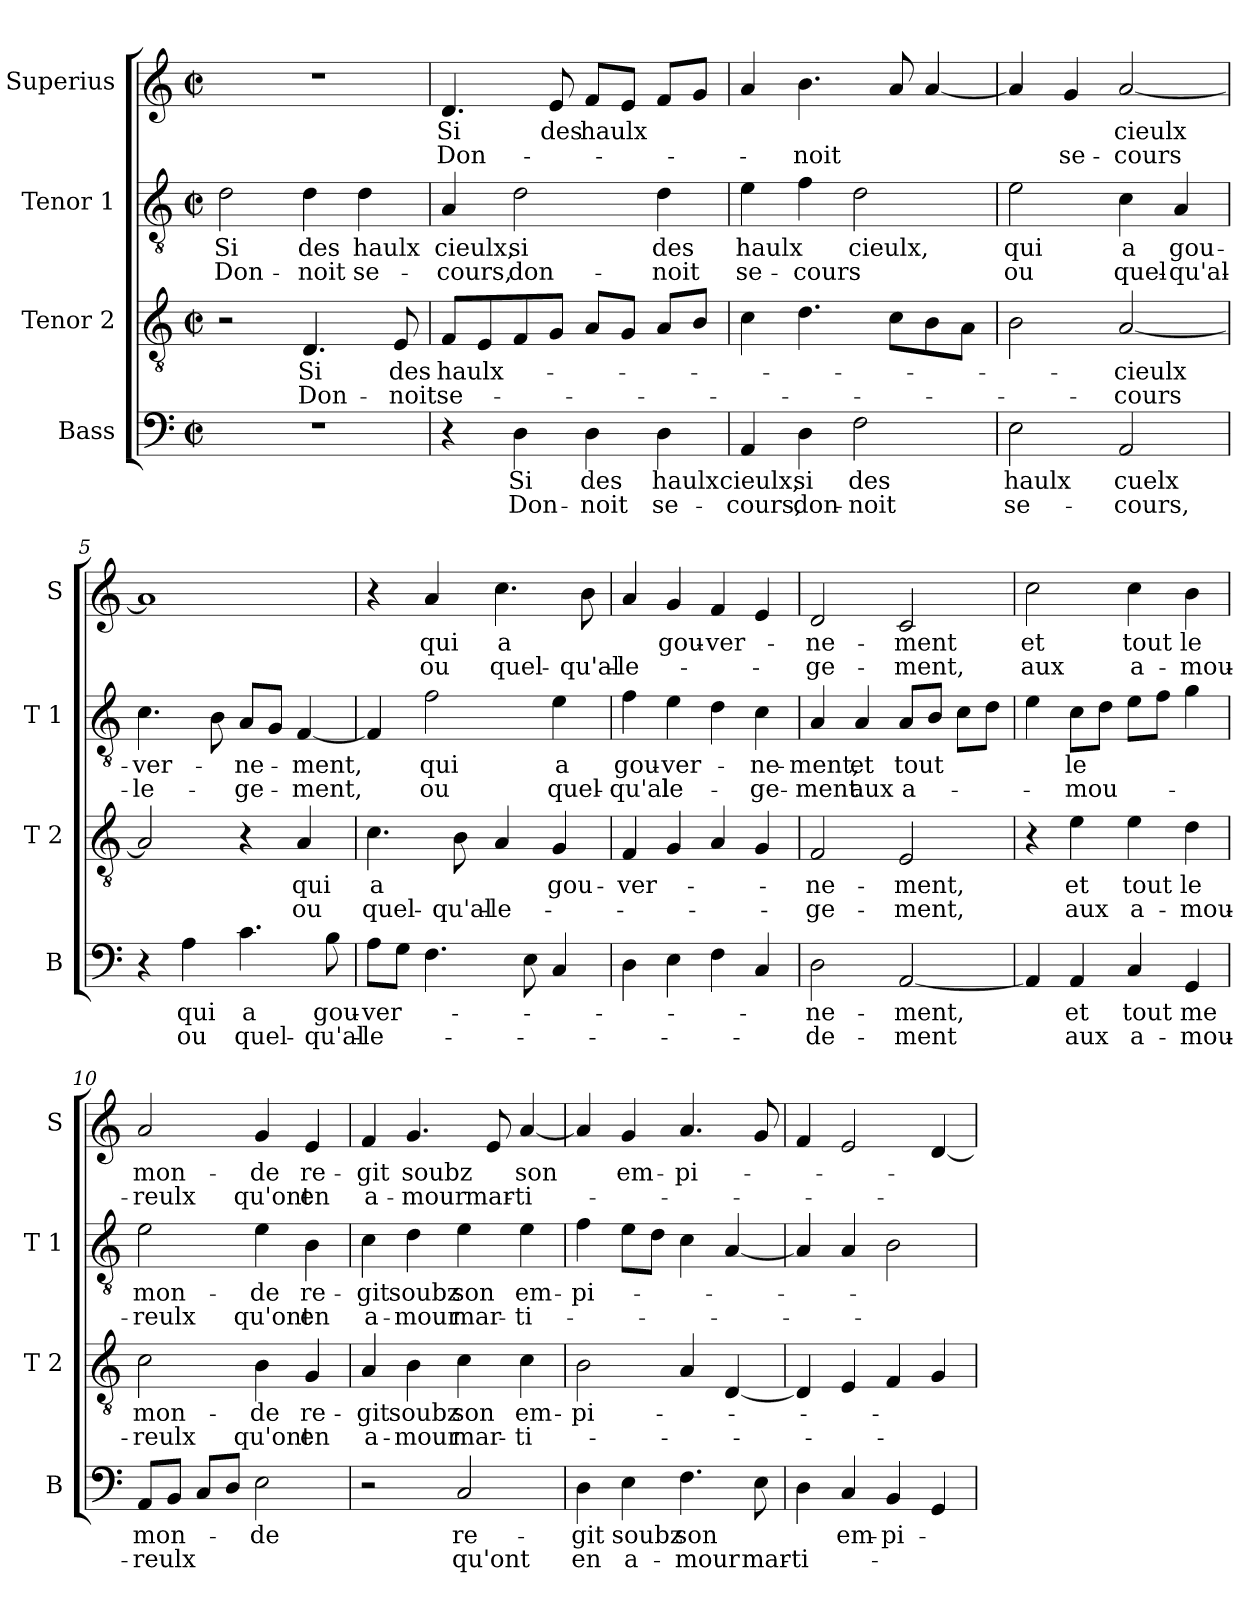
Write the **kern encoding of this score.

**kern	**text	**text	**kern	**text	**text	**kern	**text	**text	**kern	**text	**text
*part4	*part4	*part4	*part3	*part3	*part3	*part2	*part2	*part2	*part1	*part1	*part1
*staff4	*staff4	*staff4	*staff3	*staff3	*staff3	*staff2	*staff2	*staff2	*staff1	*staff1	*staff1
*I"Bass	*	*	*I"Tenor 2	*	*	*I"Tenor 1	*	*	*I"Superius	*	*
*I'B	*	*	*I'T 2	*	*	*I'T 1	*	*	*I'S	*	*
*clefF4	*	*	*clefGv2	*	*	*clefGv2	*	*	*clefG2	*	*
*k[]	*	*	*k[]	*	*	*k[]	*	*	*k[]	*	*
*C:	*	*	*C:	*	*	*C:	*	*	*C:	*	*
*M2/2	*	*	*M2/2	*	*	*M2/2	*	*	*M2/2	*	*
*met(c|)	*	*	*met(c|)	*	*	*met(c|)	*	*	*met(c|)	*	*
=1	=1	=1	=1	=1	=1	=1	=1	=1	=1	=1	=1
1r	.	.	2r	.	.	2d\	Si	Don-	1r	.	.
.	.	.	4.D/	Si	Don-	4d\	des	-noit	.	.	.
.	.	.	.	.	.	4d\	haulx	se-	.	.	.
.	.	.	8E/	des	-noit	.	.	.	.	.	.
=2	=2	=2	=2	=2	=2	=2	=2	=2	=2	=2	=2
4r	.	.	8F/L	haulx-	se-	4A/	cieulx,	-cours,	4.d/	Si	Don-
.	.	.	8E/	.	.	.	.	.	.	.	.
4D\	Si	Don-	8F/	.	.	2d\	si	don-	.	.	.
.	.	.	8G/J	.	.	.	.	.	8e/	des	.
4D\	des	-noit	8A/L	.	.	.	.	.	8f/L	haulx	.
.	.	.	8G/J	.	.	.	.	.	8e/J	.	.
4D\	haulx	se-	8A/L	.	.	4d\	des	-noit	8f/L	.	.
.	.	.	8B/J	.	.	.	.	.	8g/J	.	.
=3	=3	=3	=3	=3	=3	=3	=3	=3	=3	=3	=3
4AA/	cieulx,	-cours,	4c\	.	.	4e\	haulx	se-	4a/	.	.
4D\	si	don-	4.d\	.	.	4f\	.	-cours	4.b\	.	-noit
2F\	des	-noit	.	.	.	2d\	cieulx,	.	.	.	.
.	.	.	8c\L	.	.	.	.	.	8a/	.	.
.	.	.	8B\	.	.	.	.	.	[4a/	.	.
.	.	.	8A\J	.	.	.	.	.	.	.	.
=4	=4	=4	=4	=4	=4	=4	=4	=4	=4	=4	=4
2E\	haulx	se-	2B\	.	.	2e\	qui	ou	4a/]	.	.
.	.	.	.	.	.	.	.	.	4g/	.	se-
2AA/	cuelx	-cours,	[2A/	-cieulx	-cours	4c\	a	quel-	[2a/	cieulx	-cours
.	.	.	.	.	.	4A/	gou-	-qu'al-	.	.	.
=5	=5	=5	=5	=5	=5	=5	=5	=5	=5	=5	=5
4r	.	.	2A/]	.	.	4.c\	-ver-	-le-	1a]	.	.
4A\	qui	ou	.	.	.	.	.	.	.	.	.
.	.	.	.	.	.	8B\	.	.	.	.	.
4.c\	a	quel-	4r	.	.	8A/L	-ne-	-ge-	.	.	.
.	.	.	.	.	.	8G/J	.	.	.	.	.
.	.	.	4A/	qui	ou	[4F/	-ment,	-ment,	.	.	.
8B\	gou-	-qu'al-	.	.	.	.	.	.	.	.	.
!!LO:LB:g=z
=6	=6	=6	=6	=6	=6	=6	=6	=6	=6	=6	=6
8A\L	-ver-	-le-	4.c\	a	quel-	4F/]	.	.	4r	.	.
8G\J	.	.	.	.	.	.	.	.	.	.	.
4.F\	.	.	.	.	.	2f\	qui	ou	4a/	qui	ou
.	.	.	8B\	.	-qu'al-	.	.	.	.	.	.
.	.	.	4A/	.	-le-	.	.	.	4.cc\	a	quel-
8E\	.	.	.	.	.	.	.	.	.	.	.
4C/	.	.	4G/	gou-	.	4e\	a	quel-	.	.	.
.	.	.	.	.	.	.	.	.	8b\	.	-qu'al-
=7	=7	=7	=7	=7	=7	=7	=7	=7	=7	=7	=7
4D\	.	.	4F/	-ver-	.	4f\	gou-	-qu'al	4a/	.	-le-
4E\	.	.	4G/	.	.	4e\	-ver-	le-	4g/	gou-	.
4F\	.	.	4A/	.	.	4d\	.	.	4f/	-ver-	.
4C/	.	.	4G/	.	.	4c\	-ne-	-ge-	4e/	.	.
=8	=8	=8	=8	=8	=8	=8	=8	=8	=8	=8	=8
2D\	-ne-	-de-	2F/	-ne-	-ge-	4A/	-ment,	-ment	2d/	-ne-	-ge-
.	.	.	.	.	.	4A/	et	aux	.	.	.
[2AA/	-ment,	-ment	2E/	-ment,	-ment,	8A/L	tout	a-	2c/	-ment	-ment,
.	.	.	.	.	.	8B/J	.	.	.	.	.
.	.	.	.	.	.	8c\L	.	.	.	.	.
.	.	.	.	.	.	8d\J	.	.	.	.	.
=9	=9	=9	=9	=9	=9	=9	=9	=9	=9	=9	=9
4AA/]	.	.	4r	.	.	4e\	.	.	2cc\	et	aux
4AA/	et	aux	4e\	et	aux	8c\L	le	-mou-	.	.	.
.	.	.	.	.	.	8d\J	.	.	.	.	.
4C/	tout	a-	4e\	tout	a-	8e\L	.	.	4cc\	tout	a-
.	.	.	.	.	.	8f\J	.	.	.	.	.
4GG/	me	-mou-	4d\	le	-mou-	4g\	.	.	4b\	le	-mou-
=10	=10	=10	=10	=10	=10	=10	=10	=10	=10	=10	=10
8AA/L	mon-	-reulx	2c\	mon-	-reulx	2e\	mon-	-reulx	2a/	mon-	-reulx
8BB/J	.	.	.	.	.	.	.	.	.	.	.
8C/L	.	.	.	.	.	.	.	.	.	.	.
8D/J	.	.	.	.	.	.	.	.	.	.	.
2E\	-de	.	4B\	-de	qu'ont	4e\	-de	qu'ont	4g/	-de	qu'ont
.	.	.	4G/	re-	en	4B\	re-	en	4e/	re-	en
!!LO:LB:g=z
=11	=11	=11	=11	=11	=11	=11	=11	=11	=11	=11	=11
2r	.	.	4A/	-git	a-	4c\	-git	a-	4f/	-git	a-
.	.	.	4B\	soubz	-mour	4d\	soubz	-mour	4.g/	soubz	-mour
2C/	re-	qu'ont	4c\	son	mar-	4e\	son	mar-	.	.	.
.	.	.	.	.	.	.	.	.	8e/	.	mar-
.	.	.	4c\	em-	-ti-	4e\	em-	-ti-	[4a/	son	-ti-
=12	=12	=12	=12	=12	=12	=12	=12	=12	=12	=12	=12
4D\	-git	en	2B\	-pi-	.	4f\	-pi-	.	4a/]	.	.
4E\	soubz	a-	.	.	.	8e\L	.	.	4g/	em-	.
.	.	.	.	.	.	8d\J	.	.	.	.	.
4.F\	son	-mour	4A/	.	.	4c\	.	.	4.a/	-pi-	.
.	.	.	[4D/	.	.	[4A/	.	.	.	.	.
8E\	.	mar-	.	.	.	.	.	.	8g/	.	.
=13	=13	=13	=13	=13	=13	=13	=13	=13	=13	=13	=13
4D\	.	-ti-	4D/]	.	.	4A/]	.	.	4f/	.	.
4C/	em-	.	4E/	.	.	4A/	.	.	2e/	.	.
4BB/	-pi-	.	4F/	.	.	2B\	.	.	.	.	.
4GG/	.	.	4G/	.	.	.	.	.	[4d/	.	.
=	=	=	=	=	=	=	=	=	=	=	=
*-	*-	*-	*-	*-	*-	*-	*-	*-	*-	*-	*-
